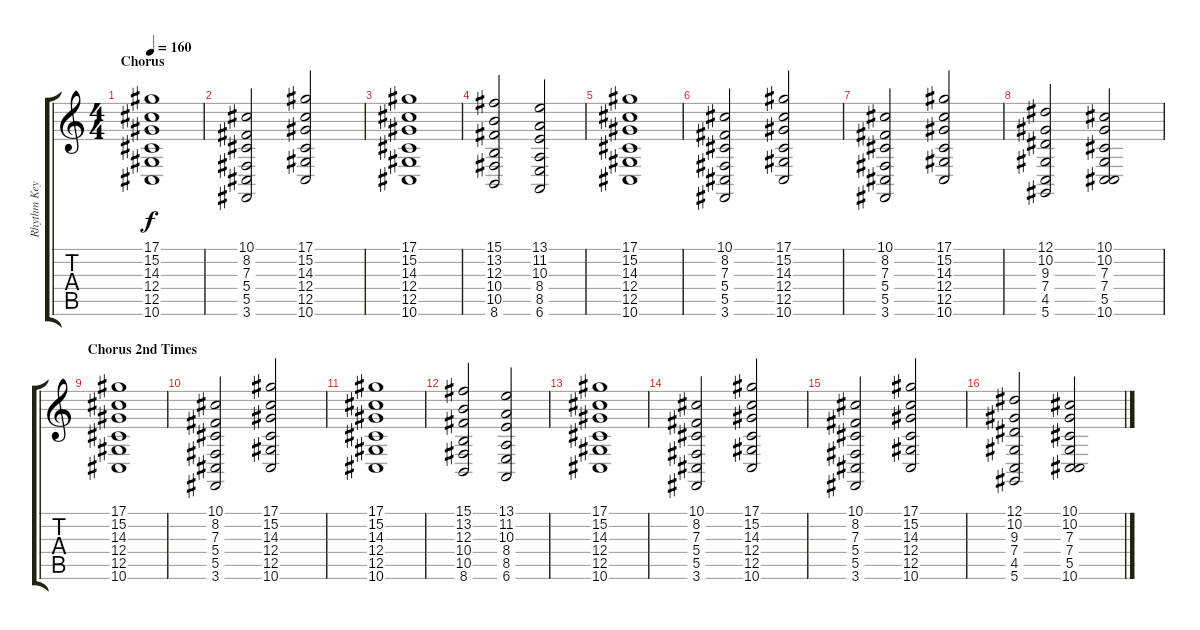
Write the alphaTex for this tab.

\track ("Rhythm Keyboard" "Rhythm Key") {instrument stringensemble1}
\staff {score tabs}
\tuning (Eb4 Bb3 Gb3 Db3 Ab2 Eb2) {hide}
\ts (4 4)
\section ("" "Chorus")
\tempo 160
\clef g2
\ks c
(17.1 15.2 14.3 12.4 12.5 10.6).1{dy f} |
(10.1 8.2 7.3 5.4 5.5 3.6).2 (17.1 15.2 14.3 12.4 12.5 10.6).2 |
(17.1 15.2 14.3 12.4 12.5 10.6).1 |
(15.1 13.2 12.3 10.4 10.5 8.6).2 (13.1 11.2 10.3 8.4 8.5 6.6).2 |
(17.1 15.2 14.3 12.4 12.5 10.6).1 |
(10.1 8.2 7.3 5.4 5.5 3.6).2 (17.1 15.2 14.3 12.4 12.5 10.6).2 |
(10.1 8.2 7.3 5.4 5.5 3.6).2 (17.1 15.2 14.3 12.4 12.5 10.6).2 |
(12.1 10.2 9.3 7.4 4.5 5.6).2 (10.1 10.2 7.3 7.4 5.5 10.6).2 |
\section ("" "Chorus 2nd Times")
(17.1 15.2 14.3 12.4 12.5 10.6).1 |
(10.1 8.2 7.3 5.4 5.5 3.6).2 (17.1 15.2 14.3 12.4 12.5 10.6).2 |
(17.1 15.2 14.3 12.4 12.5 10.6).1 |
(15.1 13.2 12.3 10.4 10.5 8.6).2 (13.1 11.2 10.3 8.4 8.5 6.6).2 |
(17.1 15.2 14.3 12.4 12.5 10.6).1 |
(10.1 8.2 7.3 5.4 5.5 3.6).2 (17.1 15.2 14.3 12.4 12.5 10.6).2 |
(10.1 8.2 7.3 5.4 5.5 3.6).2 (17.1 15.2 14.3 12.4 12.5 10.6).2 |
(12.1 10.2 9.3 7.4 4.5 5.6).2 (10.1 10.2 7.3 7.4 5.5 10.6).2
